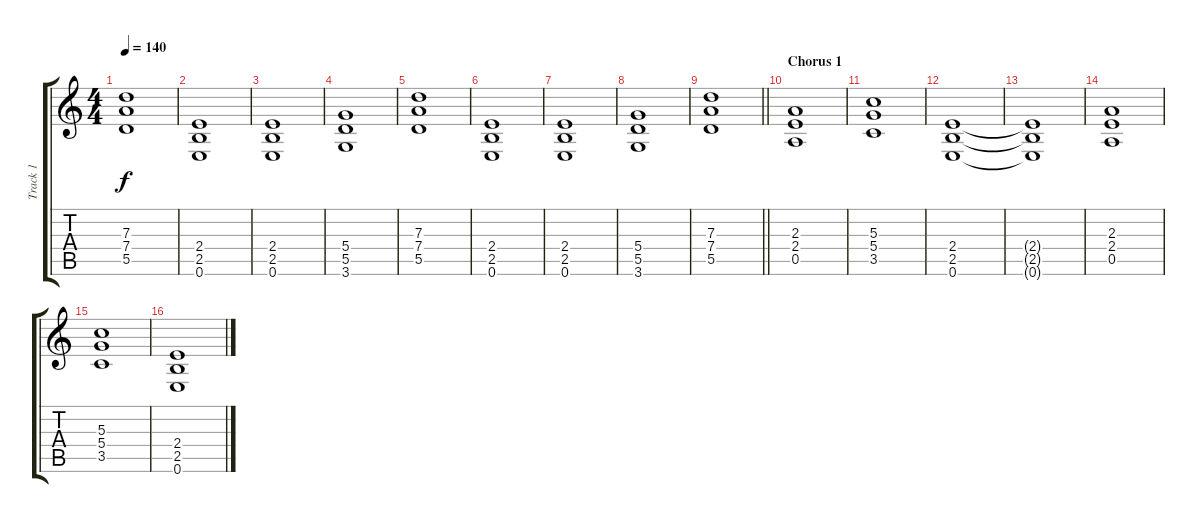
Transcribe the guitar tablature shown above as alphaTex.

\track ("Track 1" "Track 1") {instrument distortionguitar}
\staff {score tabs}
\tuning (E4 B3 G3 D3 A2 E2) {hide}
\ts (4 4)
\tempo 140
\clef g2
\ks c
(7.3 7.4 5.5).1{dy f} |
(2.4 2.5 0.6).1 |
(2.4 2.5 0.6).1 |
(5.4 5.5 3.6).1 |
(7.3 7.4 5.5).1 |
(2.4 2.5 0.6).1 |
(2.4 2.5 0.6).1 |
(5.4 5.5 3.6).1 |
\barLineRight lightlight
(7.3 7.4 5.5).1 |
\section ("" "Chorus 1")
(2.3 2.4 0.5).1 |
(5.3 5.4 3.5).1 |
(2.4 2.5 0.6).1 |
(2.4{t} 2.5{t} 0.6{t}).1 |
(2.3 2.4 0.5).1 |
(5.3 5.4 3.5).1 |
(2.4 2.5 0.6).1
